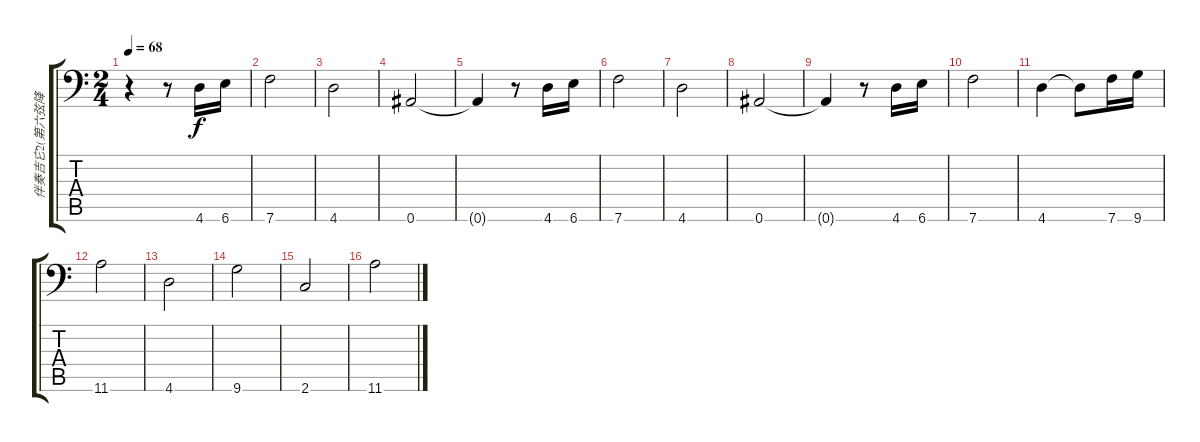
\track ("伴奏吉它2(第六弦降为A#2）" "伴奏吉它2(第六弦降") {instrument electricbasspick}
\staff {score tabs}
\tuning (E4 B3 G3 D3 A2 Bb1) {hide}
\ts (2 4)
\tempo 68
\clef f4
\ks c
r.4{dy f instrument electricbasspick} r.8 4.6.16 6.6.16 |
7.6.2 |
4.6.2 |
0.6.2 |
0.6{t}.4 r.8 4.6.16 6.6.16 |
7.6.2 |
4.6.2 |
0.6.2 |
0.6{t}.4 r.8 4.6.16 6.6.16 |
7.6.2 |
4.6.4 4.6{t}.8 7.6.16 9.6.16 |
11.6.2 |
4.6.2 |
9.6.2 |
2.6.2 |
11.6.2
